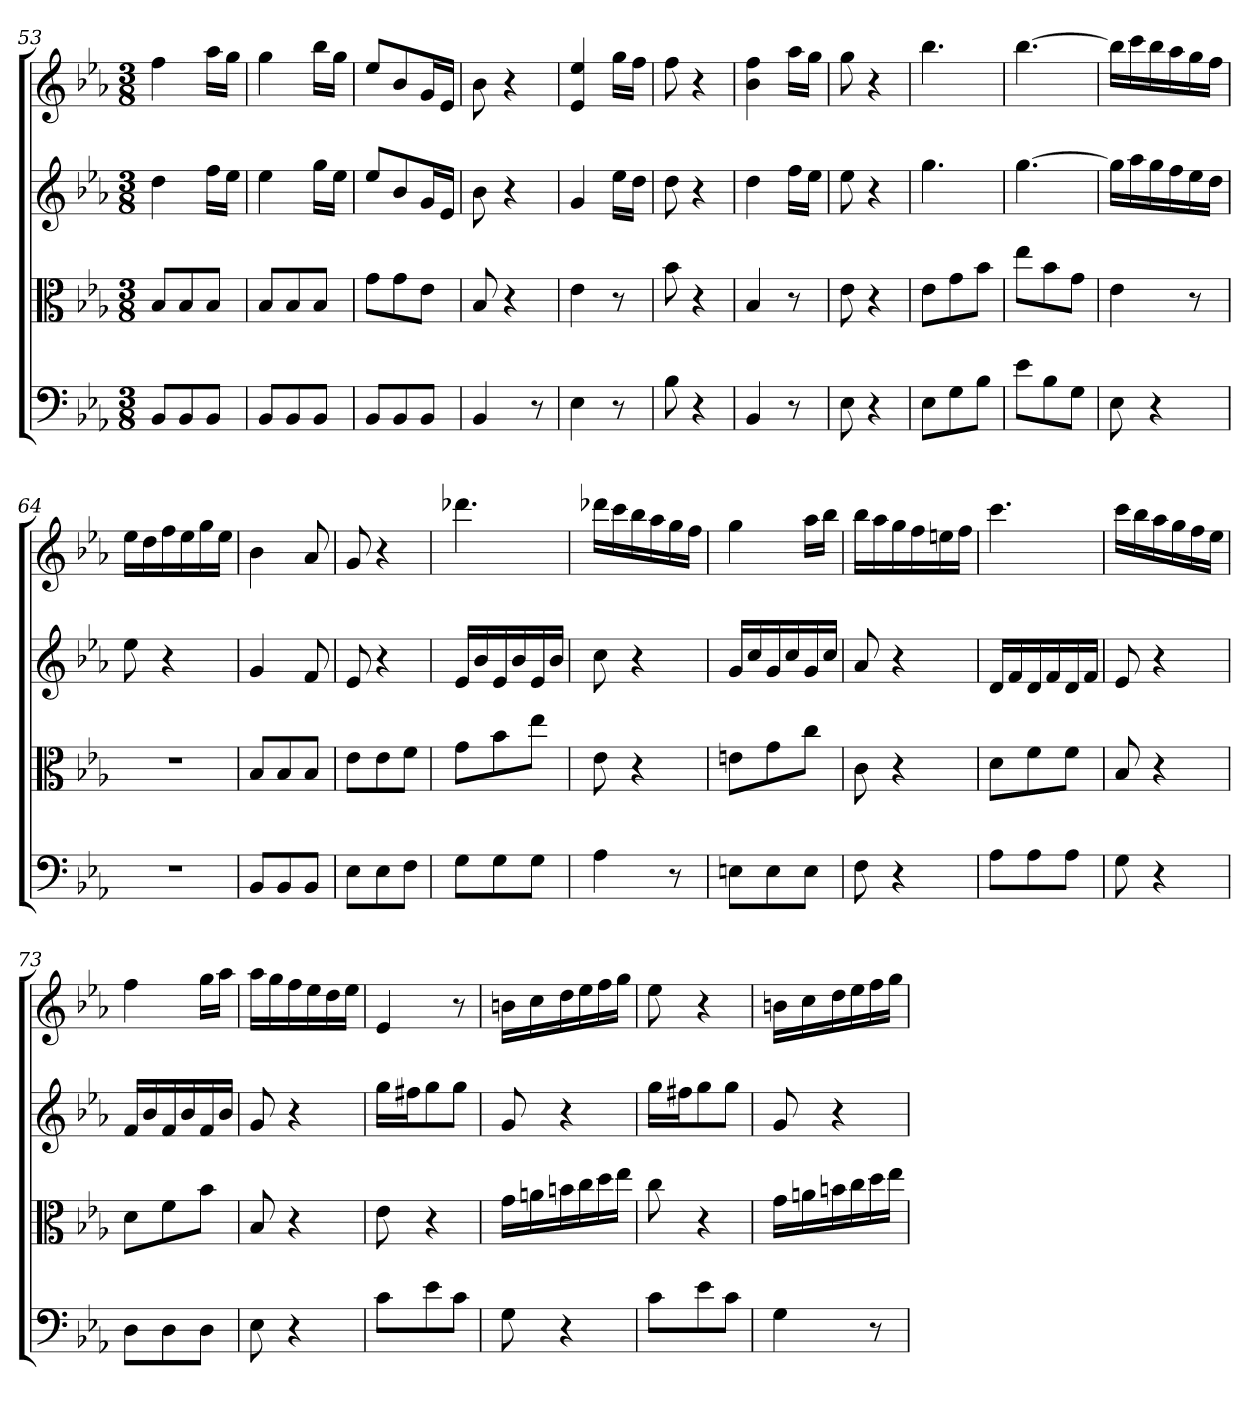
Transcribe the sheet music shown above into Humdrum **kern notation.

**kern	**kern	**kern	**kern
*part4	*part3	*part2	*part1
*staff4	*staff3	*staff2	*staff1
*clefF4	*clefC3	*	*
*k[b-e-a-]	*k[b-e-a-]	*k[b-e-a-]	*k[b-e-a-]
*E-:	*E-:	*E-:	*E-:
*M3/8	*M3/8	*M3/8	*M3/8
=53	=53	=53	=53
8BB-/L	8B-/L	4dd	4ff
8BB-/	8B-/	.	.
8BB-/J	8B-/J	16ffLL	16aa-LL
.	.	16ee-JJ	16ggJJ
=54	=54	=54	=54
8BB-/L	8B-/L	4ee-	4gg
8BB-/	8B-/	.	.
8BB-/J	8B-/J	16ggLL	16bb-LL
.	.	16ee-JJ	16ggJJ
=55	=55	=55	=55
8BB-/L	8g\L	8ee-L	8ee-L
8BB-/	8g\	8b-	8b-
8BB-/J	8e-\J	16gL	16gL
.	.	16e-JJ	16e-JJ
=56	=56	=56	=56
4BB-	8B-	8b-	8b-
.	4r	4r	4r
8r	.	.	.
=57	=57	=57	=57
4E-	4e-	4g	4e- 4ee-
8r	8r	16ee-LL	16ggLL
.	.	16ddJJ	16ffJJ
=58	=58	=58	=58
8B-	8b-	8dd	8ff
4r	4r	4r	4r
=59	=59	=59	=59
4BB-	4B-	4dd	4b- 4ff
8r	8r	16ffLL	16aa-LL
.	.	16ee-JJ	16ggJJ
=60	=60	=60	=60
8E-	8e-	8ee-	8gg
4r	4r	4r	4r
=61	=61	=61	=61
8E-\L	8e-\L	4.gg	4.bb-
8G\	8g\	.	.
8B-\J	8b-\J	.	.
=62	=62	=62	=62
8e-\L	8ee-\L	[4.gg	[4.bb-
8B-\	8b-\	.	.
8G\J	8g\J	.	.
=63	=63	=63	=63
8E-	4e-	16ggLL]	16bb-LL]
.	.	16aa-	16ccc
4r	.	16gg	16bb-
.	.	16ff	16aa-
.	8r	16ee-	16gg
.	.	16ddJJ	16ffJJ
=64	=64	=64	=64
4.r	4.r	8ee-	16ee-LL
.	.	.	16dd
.	.	4r	16ff
.	.	.	16ee-
.	.	.	16gg
.	.	.	16ee-JJ
=65	=65	=65	=65
8BB-/L	8B-/L	4g	4b-
8BB-/	8B-/	.	.
8BB-/J	8B-/J	8f	8a-
=66	=66	=66	=66
8E-\L	8e-\L	8e-	8g
8E-\	8e-\	4r	4r
8F\J	8f\J	.	.
=67	=67	=67	=67
8G\L	8g\L	16e-LL	4.ddd-X
.	.	16b-	.
8G\	8b-\	16e-	.
.	.	16b-	.
8G\J	8ee-\J	16e-	.
.	.	16b-JJ	.
=68	=68	=68	=68
4A-	8e-	8cc	16ddd-XLL
.	.	.	16ccc
.	4r	4r	16bb-
.	.	.	16aa-
8r	.	.	16gg
.	.	.	16ffJJ
=69	=69	=69	=69
8En\L	8en\L	16gLL	4gg
.	.	16cc	.
8E\	8g\	16g	.
.	.	16cc	.
8E\J	8cc\J	16g	16aa-LL
.	.	16ccJJ	16bb-JJ
=70	=70	=70	=70
8F	8c	8a-	16bb-LL
.	.	.	16aa-
4r	4r	4r	16gg
.	.	.	16ff
.	.	.	16een
.	.	.	16ffJJ
=71	=71	=71	=71
8A-\L	8d\L	16dLL	4.ccc
.	.	16f	.
8A-\	8f\	16d	.
.	.	16f	.
8A-\J	8f\J	16d	.
.	.	16fJJ	.
=72	=72	=72	=72
8G	8B-	8e-	16cccLL
.	.	.	16bb-
4r	4r	4r	16aa-
.	.	.	16gg
.	.	.	16ff
.	.	.	16ee-JJ
=73	=73	=73	=73
8D\L	8d\L	16fLL	4ff
.	.	16b-	.
8D\	8f\	16f	.
.	.	16b-	.
8D\J	8b-\J	16f	16ggLL
.	.	16b-JJ	16aa-JJ
=74	=74	=74	=74
8E-	8B-	8g	16aa-LL
.	.	.	16gg
4r	4r	4r	16ff
.	.	.	16ee-
.	.	.	16dd
.	.	.	16ee-JJ
=75	=75	=75	=75
8c\L	8e-	16ggLL	4e-
.	.	16ff#XJ	.
8e-\	4r	8gg	.
8c\J	.	8ggJ	8r
=76	=76	=76	=76
8G	16g\LL	8g	16bnLL
.	16an\	.	16cc
4r	16bn\	4r	16dd
.	16cc\	.	16ee-
.	16dd\	.	16ff
.	16ee-\JJ	.	16ggJJ
=77	=77	=77	=77
8c\L	8cc	16ggLL	8ee-
.	.	16ff#XJ	.
8e-\	4r	8gg	4r
8c\J	.	8ggJ	.
=78	=78	=78	=78
4G	16g\LL	8g	16bnLL
.	16an\	.	16cc
.	16bn\	4r	16dd
.	16cc\	.	16ee-
8r	16dd\	.	16ff
.	16ee-\JJ	.	16ggJJ
=	=	=	=
*-	*-	*-	*-
